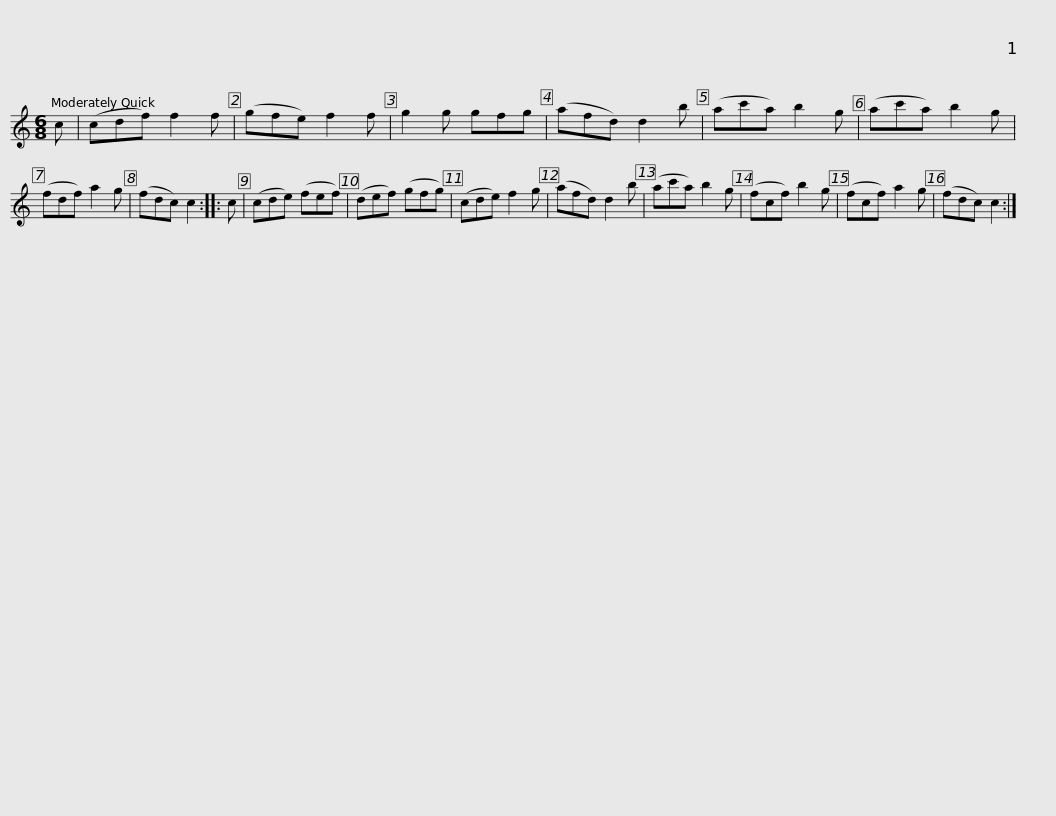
X:1
L:1/8
M:6/8
I:linebreak $
K:C
V:1 treble
V:1
 c | (cdf) f2 f | (gfe) f2 f | g2 g gfg | (afd) d2 b | %5
 (ac'a) b2 g | (ac'a) b2 g | (fdf) a2 g | (fdc) c2 ::$ c | %10
 (cde) (fef) | (def) (gfg) | (cde) f2 g | (afd) d2 b | (ac'a) b2 g | %15
 (fcf) b2 g | (fcf) a2 g | (fdc) c2 :| %18
